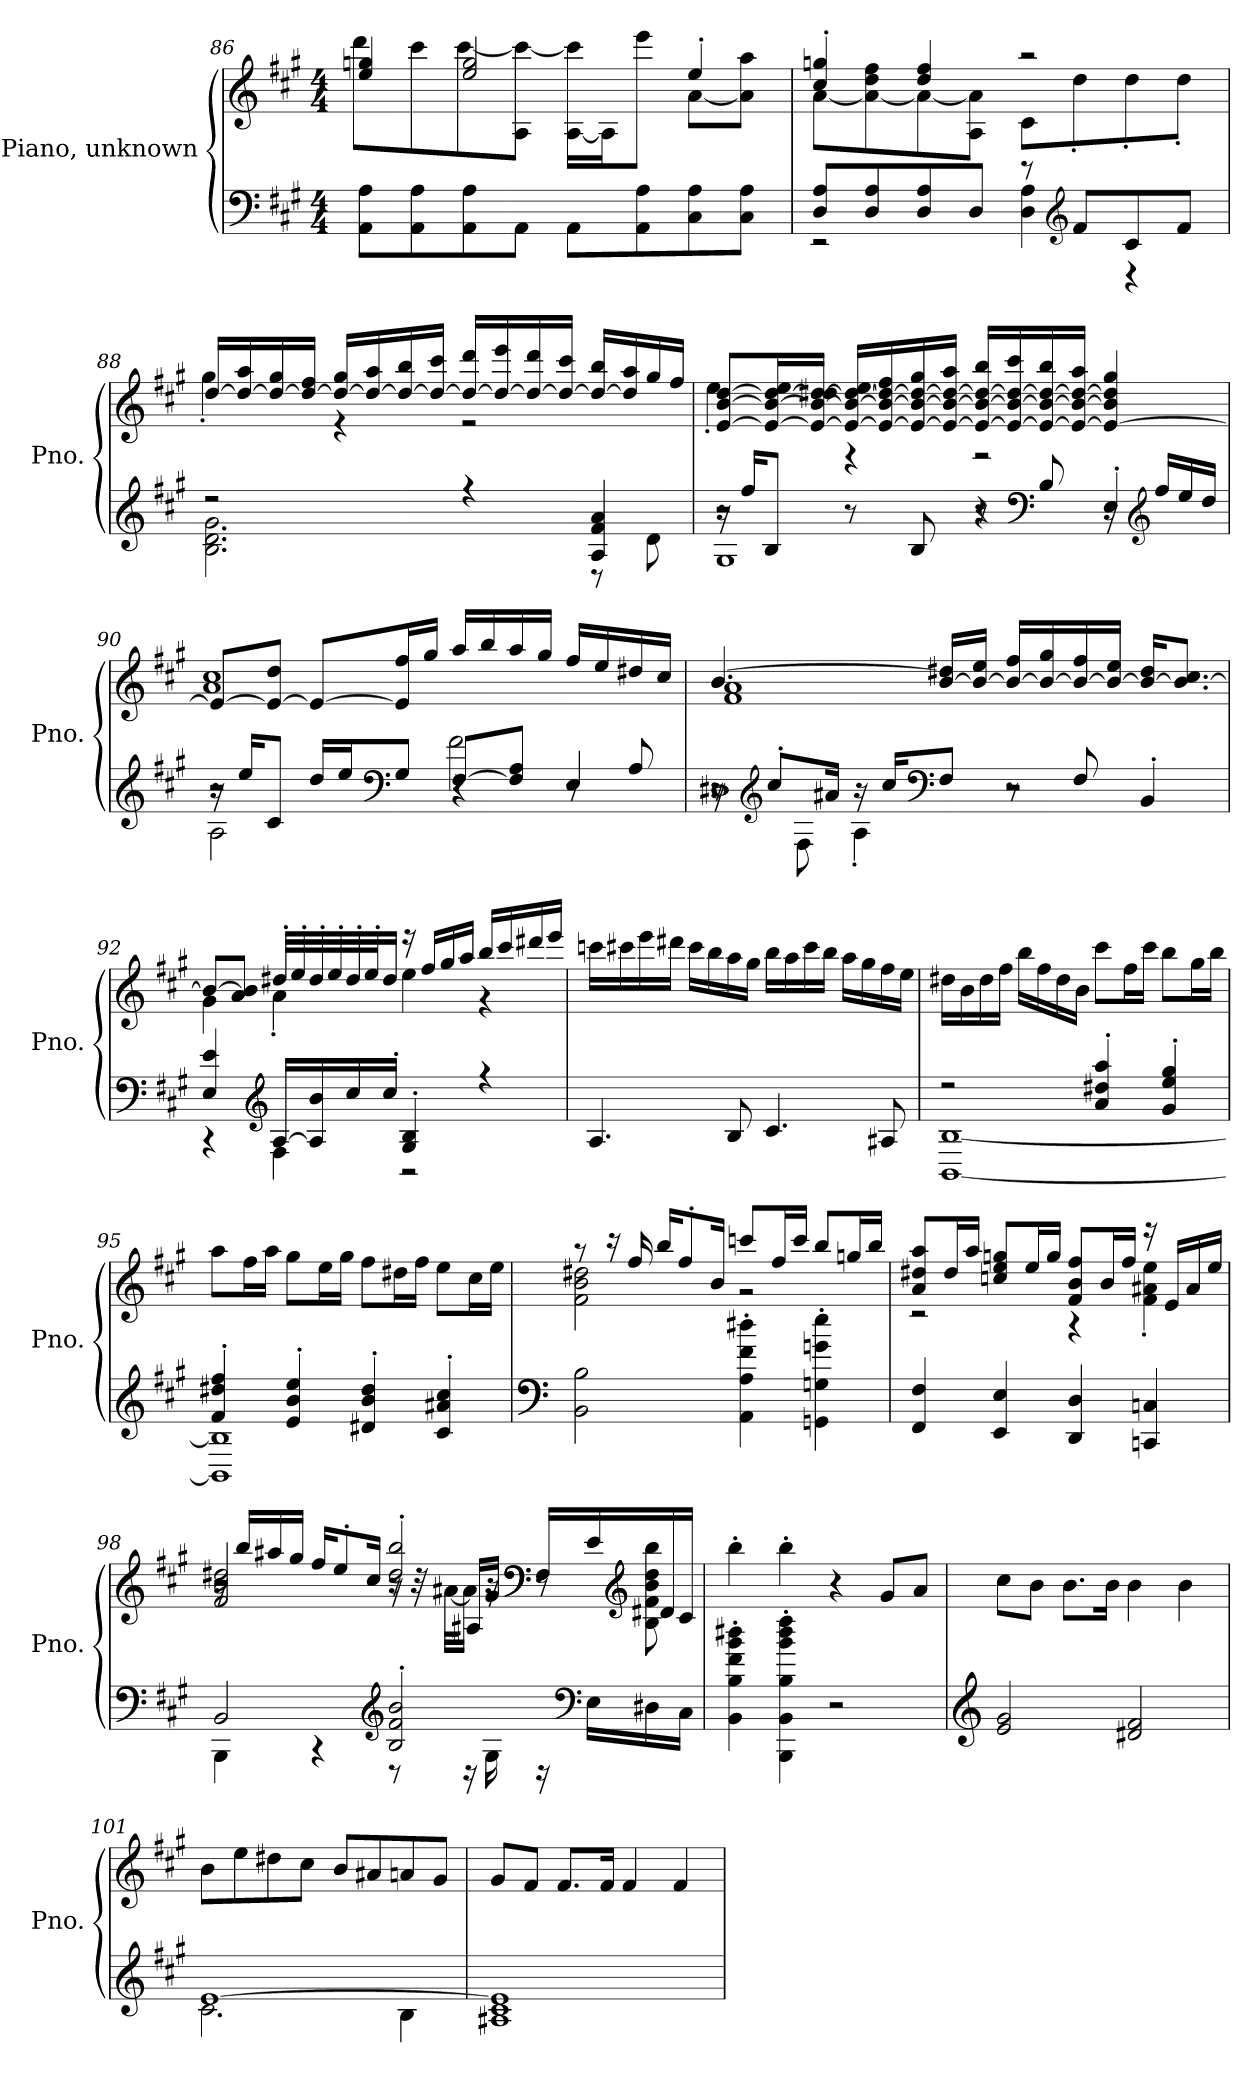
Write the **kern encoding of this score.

**kern	**kern
*part1	*part1
*staff2	*staff1
*I"Piano, unknown	*
*I'Pno.	*
!!LO:LB:g=z
*clefF4	*clefG2
*k[f#c#g#]	*k[f#c#g#]
*M4/4	*M4/4
=86	=86
*	*^
8AA\ 8A\L	4ee/ 4ggn/	8ddd\L
8AA\ 8A\	.	8ccc#\
8AA\ 8A\	2ee/ 2gg/	[8ccc#\
8AA\J	.	8A\ 8ccc#\_J
8AA\L	.	[16A\ 16ccc#\]LL
.	.	16A\J]
8AA\ 8A\	.	8eee\J
8C#\ 8A\	4ee'/	[8a\L
8C#\ 8A\J	.	8a\] 8aa\J
=87	=87	=87
*^	*	*
8D/ 8A/L	2r	4cc#/' 4ggn/'	[8a\L
8D/ 8A/	.	.	8a\_ 8dd\ 8ff#\
8D/ 8A/	.	4dd/ 4ff#/	8a\_
8D/J	.	.	8A\ 8a\]J
8r	4D\ 4A\	2r	8c#\L
*clefG2	*	*	*
8f#/L	.	.	8dd'\
8c#/	4r	.	8dd'\
8f#/J	.	.	8dd'\J
!!LO:LB:g=z	!!
=88	=88	=88	=88
2r	2.B\ 2.d\ 2.g#\	[16dd/LL	4gg#'\
.	.	16dd/_ 16aa/	.
.	.	16dd/_ 16gg#/	.
.	.	16dd/_ 16ff#/JJ	.
.	.	16dd/_ 16gg#/LL	4r
.	.	16dd/_ 16aa/	.
.	.	16dd/_ 16bb/	.
.	.	16dd/_ 16ccc#/JJ	.
4r	.	16dd/_ 16ddd/LL	2r
.	.	16dd/_ 16eee/	.
.	.	16dd/_ 16ddd/	.
.	.	16dd/_ 16ccc#/JJ	.
4A/ 4f#/ 4a/	8r	16dd/_ 16bb/LL	.
.	.	16dd/] 16aa/	.
.	8d\	16gg#/	.
.	.	16ff#/JJ	.
!!LO:LB:g=z	!!
=89	=89	=89	=89
*	*^	*	*
16r	1G#	2r	[8e/ [8b/ [8dd/L	4ee'\
16ff#/KL	.	.	.	.
8B/J	.	.	16e/_ 16b/_ 16dd/_ 16ee/L	.
.	.	.	16e/_ 16b/_ 16dd/_ 16dd#X/JJ	.
8r	.	.	16e/_ 16b/_ 16dd/_ 16ee/LL	4r
.	.	.	16e/_ 16b/_ 16dd/_ 16ff#/	.
8B/	.	.	16e/_ 16b/_ 16dd/_ 16gg#/	.
.	.	.	16e/_ 16b/_ 16dd/_ 16aa/JJ	.
8r	.	4r	16e/_ 16b/_ 16dd/_ 16bb/LL	2r
.	.	.	16e/_ 16b/_ 16dd/_ 16ccc#/	.
*clefF4	*	*	*	*
8B/	.	.	16e/_ 16b/_ 16dd/_ 16bb/	.
.	.	.	16e/_ 16b/_ 16dd/_ 16aa/JJ	.
16r	.	4E'/	4e/_ 4b/] 4dd/] 4gg#/	.
*clefG2	*	*	*	*
16ff#/LL	.	.	.	.
16ee/	.	.	.	.
16dd/JJ	.	.	.	.
=90	=90	=90	=90	=90
16r	2A\	2r	8e/L_	1a 1cc#
16ee/KL	.	.	.	.
8c#/J	.	.	8e/_ 8dd/J	.
16dd/LL	.	.	8e/L_	.
16ee/J	.	.	.	.
*clefF4	*	*	*	*
8G#/J	.	.	16e/] 16ff#/L	.
.	.	.	16gg#/JJ	.
[8F#/L	2f#\	4r	16aa/LL	.
.	.	.	16bb/	.
8F#/] 8A/J	.	.	16aa/	.
.	.	.	16gg#/JJ	.
8r	.	4E/	16ff#/LL	.
.	.	.	16ee/	.
8A/	.	.	16dd#X/	.
.	.	.	16cc#/JJ	.
!!LO:LB:g=z	!!
=91	=91	=91	=91	=91
16r	8r	1D#X	[4.b/	1f# 1a
*clefG2	*	*	*	*
8cc#'/L	.	.	.	.
.	8F#\	.	.	.
16a#X/Jk	.	.	.	.
16r	4A'\	.	.	.
16cc#/KL	.	.	.	.
*clefF4	*	*	*	*
8F#/J	.	.	16b/_ 16dd#X/LL	.
.	.	.	16b/_ 16ee/JJ	.
8r	2r	.	16b/_ 16ff#/LL	.
.	.	.	16b/_ 16gg#/	.
8F#/	.	.	16b/_ 16ff#/	.
.	.	.	16b/_ 16ee/JJ	.
4BB'/	.	.	16b/_ 16dd#/KL	.
.	.	.	8.b/_ 8.cc#/J	.
*	*v	*v	*	*
!!LO:PB:g=z	!!
=92	=92	=92	=92
4E/ 4e/	4r	8b/L_	4g#\
.	.	8a/ 8b/]J	.
*clefG2	*	*	*
[16A/LL	4F#\	32dd#X'/LLL	4a'\
.	.	32ee'/	.
16A/] 16b/	.	32dd#'/	.
.	.	32ee'/	.
16cc#/	.	32dd#'/	.
.	.	32ee'/J	.
16cc#'/JJ	.	16dd#/JJ	.
4G#/' 4B/'	2r	16r	4ee\
.	.	16ff#/LL	.
.	.	16gg#/	.
.	.	16aa/JJ	.
4r	.	16bb/LL	4r
.	.	16ccc#/	.
.	.	16ddd#X/	.
.	.	16eee/JJ	.
*v	*v	*	*
*	*v	*v
=93	=93
4.A/	16cccn\LL
.	16ccc#X\
.	16eee\
.	16ddd#X\JJ
.	16ccc#\LL
.	16bb\
8B/	16aa\
.	16gg#\JJ
4.c#/	16bb\LL
.	16aa\
.	16ccc#\
.	16bb\JJ
.	16aa\LL
.	16gg#\
8A#X/	16ff#\
.	16ee\JJ
!!LO:LB:g=z
=94	=94
*^	*
2r	[1BB [1B	16dd#X\LL
.	.	16b\
.	.	16dd#\
.	.	16ff#\JJ
.	.	16bb\LL
.	.	16ff#\
.	.	16dd#\
.	.	16b\JJ
4a/' 4dd#X/' 4aa/'	.	8ccc#\L
.	.	16ff#\L
.	.	16ccc#\JJ
4g#/' 4ee/' 4gg#/'	.	8bb\L
.	.	16gg#\L
.	.	16bb\JJ
=95	=95	=95
4f#/' 4dd#X/' 4ff#/'	1BB] 1B]	8aa\L
.	.	16ff#\L
.	.	16aa\JJ
4e/' 4b/' 4ee/'	.	8gg#\L
.	.	16ee\L
.	.	16gg#\JJ
4d#X/' 4b/' 4dd#/'	.	8ff#\L
.	.	16dd#X\L
.	.	16ff#\JJ
4c#/' 4a#X/' 4cc#/'	.	8ee\L
.	.	16cc#\L
.	.	16ee\JJ
*v	*v	*
!!LO:LB:g=z
=96	=96
*clefF4	*
*	*^
2BB\ 2B\	8r	2f#\ 2b\ 2dd#X\
.	16r	.
.	16ff#/	.
.	16bb/KL	.
.	8ff#'/	.
.	16b/Jk	.
4AA\' 4A\' 4f#\' 4dd#X\'	8cccn/L	2r
.	16ff#/L	.
.	16ccc/JJ	.
4GGn\' 4Gn\' 4gn\' 4ee\'	8bb/L	.
.	16ggn/L	.
.	16bb/JJ	.
=97	=97	=97
4FF#/ 4F#/	8a/ 8dd#X/ 8aa/L	2r
.	16dd#/L	.
.	16aa/JJ	.
4EE/ 4E/	8ccn/ 8ee/ 8ggn/L	.
.	16ee/L	.
.	16gg/JJ	.
4DD/ 4D/	8f#/ 8b/ 8ff#/L	4r
.	16b/L	.
.	16ff#/JJ	.
4CCn/ 4Cn/	16r	4f#\' 4a#X\' 4ee\'
.	16e/LL	.
.	16a#/	.
.	16ee/JJ	.
!!LO:LB:g=z
=98	=98	=98
*^	*	*^
2BB/	4BBB\	2f#/ 2b/ 2dd#X/	2r	16r
.	.	.	.	16bb/LL
.	.	.	.	16aa#X/
.	.	.	.	16gg#/JJ
.	4r	.	.	16ff#/KL
.	.	.	.	8ee'/
.	.	.	.	16cc#/Jk
*clefG2	*	*	*	*
2B/' 2f#/' 2b/'	8r	2dd#/' 2bb/'	16r	8r
.	.	.	32r	.
.	.	.	[32a#X\KLL	.
.	16r	.	16a#\JJ]	16A#X/LL
.	16G#\	.	16r	16g#/JJ
*	*	*clefF4	*	*
.	16r	.	8r	16F#/LL
*clefF4	*	*	*	*
.	16E\LL	.	.	16e/
*	*	*clefG2	*	*
.	16D#X\	.	8B\ 8f#\ 8b\ 8dd#\ 8bb\	16d#X/
.	16C#\JJ	.	.	16c#/JJ
*v	*v	*	*	*
*	*v	*v	*v
=99	=99
4BB\' 4B\' 4f#\' 4b\' 4dd#X\'	4bb'\
4BBB\' 4BB\' 4B\' 4b\' 4dd#\' 4ff#\'	4bb'\
2r	4r
.	8g#/L
.	8a/J
=100	=100
*clefG2	*
2e/ 2g#/	8cc#\L
.	8b\J
.	8.b\L
.	16b\Jk
2d#X/ 2f#/	4b\
.	4b\
!!LO:LB:g=z
=101	=101
*^	*
[1e	2.c#\	8b\L
.	.	8ee\
.	.	8dd#X\
.	.	8cc#\J
.	.	8b/L
.	.	8a#X/
.	4B\	8an/
.	.	8g#/J
=102	=102	=102
1e]	1A#X 1c#	8g#/L
.	.	8f#/J
.	.	8.f#/L
.	.	16f#/Jk
.	.	4f#/
.	.	4f#/
*v	*v	*
=	=
*-	*-
